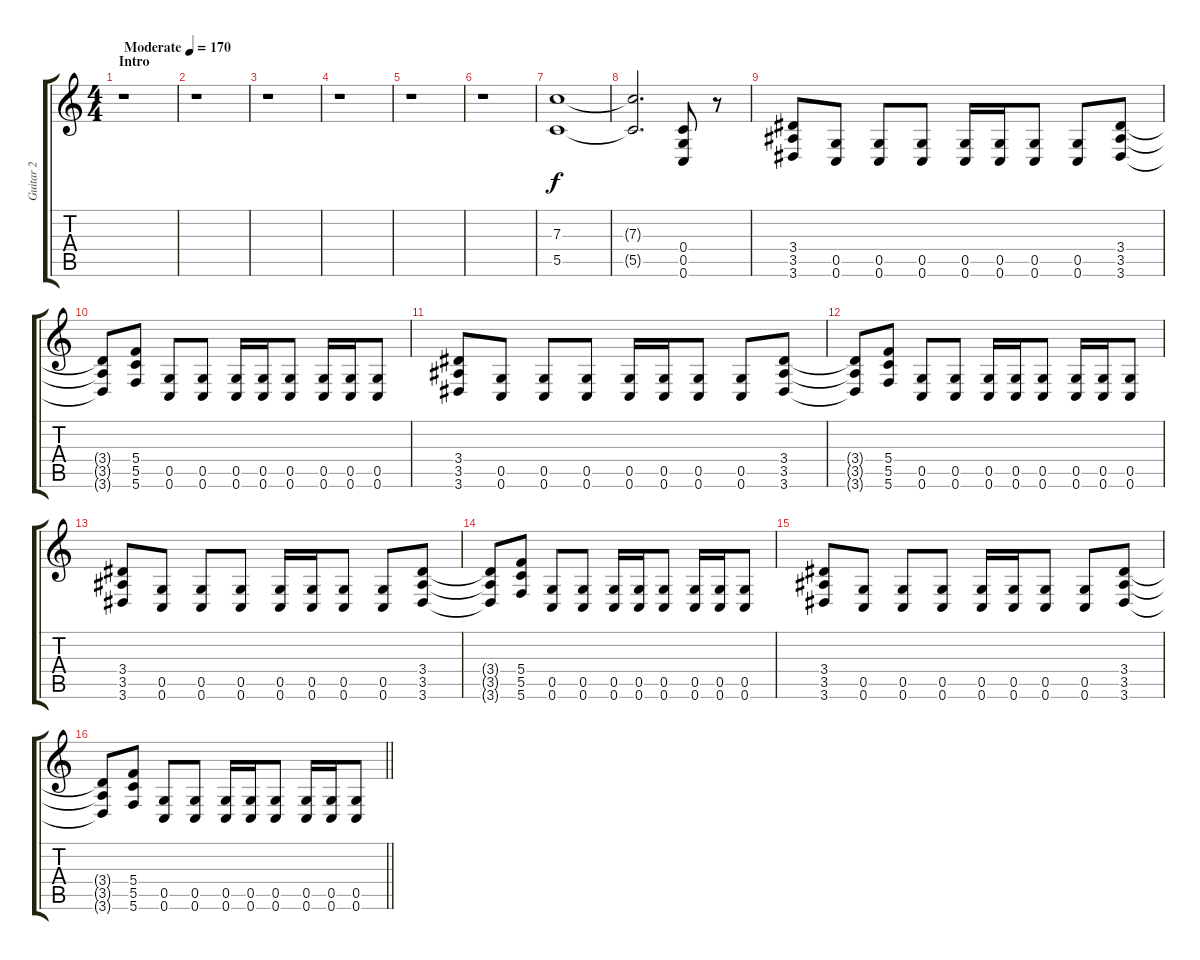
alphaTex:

\track ("Guitar 2" "Guitar 2") {instrument distortionguitar}
\staff {score tabs}
\tuning (D4 A3 F3 C3 G2 C2) {hide}
\ts (4 4)
\section ("" "Intro")
\tempo (170 "Moderate")
\clef g2
\ks c
r.1{dy f balance 8 instrument distortionguitar} |
r.1 |
r.1 |
r.1 |
r.1 |
r.1{volume 0} |
(7.3 5.5).1{volume 13} |
(7.3{t} 5.5{t}).2{d} (0.4 0.5 0.6).8 r.8 |
(3.4 3.5 3.6).8{instrument distortionguitar} (0.5 0.6).8 (0.5 0.6).8 (0.5 0.6).8 (0.5 0.6).16 (0.5 0.6).16 (0.5 0.6).8 (0.5 0.6).8 (3.4 3.5 3.6).8 |
(3.4{t} 3.5{t} 3.6{t}).8 (5.4 5.5 5.6).8 (0.5 0.6).8 (0.5 0.6).8 (0.5 0.6).16 (0.5 0.6).16 (0.5 0.6).8 (0.5 0.6).16 (0.5 0.6).16 (0.5 0.6).8 |
(3.4 3.5 3.6).8 (0.5 0.6).8 (0.5 0.6).8 (0.5 0.6).8 (0.5 0.6).16 (0.5 0.6).16 (0.5 0.6).8 (0.5 0.6).8 (3.4 3.5 3.6).8 |
(3.4{t} 3.5{t} 3.6{t}).8 (5.4 5.5 5.6).8 (0.5 0.6).8 (0.5 0.6).8 (0.5 0.6).16 (0.5 0.6).16 (0.5 0.6).8 (0.5 0.6).16 (0.5 0.6).16 (0.5 0.6).8 |
(3.4 3.5 3.6).8 (0.5 0.6).8 (0.5 0.6).8 (0.5 0.6).8 (0.5 0.6).16 (0.5 0.6).16 (0.5 0.6).8 (0.5 0.6).8 (3.4 3.5 3.6).8 |
(3.4{t} 3.5{t} 3.6{t}).8 (5.4 5.5 5.6).8 (0.5 0.6).8 (0.5 0.6).8 (0.5 0.6).16 (0.5 0.6).16 (0.5 0.6).8 (0.5 0.6).16 (0.5 0.6).16 (0.5 0.6).8 |
(3.4 3.5 3.6).8 (0.5 0.6).8 (0.5 0.6).8 (0.5 0.6).8 (0.5 0.6).16 (0.5 0.6).16 (0.5 0.6).8 (0.5 0.6).8 (3.4 3.5 3.6).8 |
\barLineRight lightlight
(3.4{t} 3.5{t} 3.6{t}).8 (5.4 5.5 5.6).8 (0.5 0.6).8 (0.5 0.6).8 (0.5 0.6).16 (0.5 0.6).16 (0.5 0.6).8 (0.5 0.6).16 (0.5 0.6).16 (0.5 0.6).8
